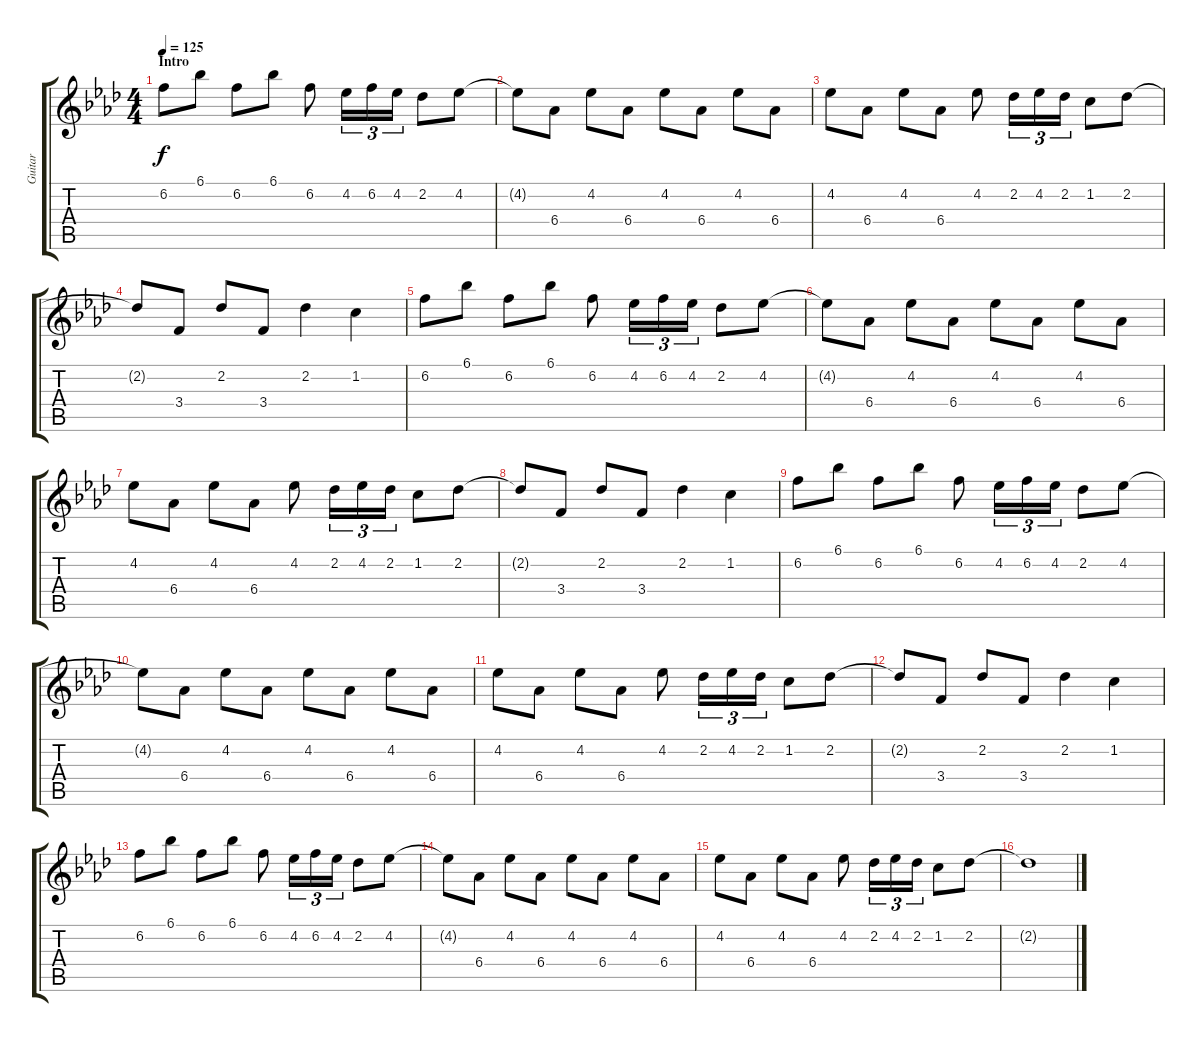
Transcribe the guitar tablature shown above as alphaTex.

\track ("Guitar" "Guitar") {instrument distortionguitar}
\staff {score tabs}
\tuning (E4 B3 G3 D3 A2 D2) {hide}
\ts (4 4)
\section ("" "Intro")
\tempo 125
\clef g2
\ks fminor
6.2.8{dy f instrument distortionguitar} 6.1.8 6.2.8 6.1.8 6.2.8 4.2.16{tu (3 2)} 6.2.16{tu (3 2)} 4.2.16{tu (3 2)} 2.2.8 4.2.8 |
4.2{t}.8 6.4.8 4.2.8 6.4.8 4.2.8 6.4.8 4.2.8 6.4.8 |
4.2.8 6.4.8 4.2.8 6.4.8 4.2.8 2.2.16{tu (3 2)} 4.2.16{tu (3 2)} 2.2.16{tu (3 2)} 1.2.8 2.2.8 |
2.2{t}.8 3.4.8 2.2.8 3.4.8 2.2.4 1.2.4 |
6.2.8 6.1.8 6.2.8 6.1.8 6.2.8 4.2.16{tu (3 2)} 6.2.16{tu (3 2)} 4.2.16{tu (3 2)} 2.2.8 4.2.8 |
4.2{t}.8 6.4.8 4.2.8 6.4.8 4.2.8 6.4.8 4.2.8 6.4.8 |
4.2.8 6.4.8 4.2.8 6.4.8 4.2.8 2.2.16{tu (3 2)} 4.2.16{tu (3 2)} 2.2.16{tu (3 2)} 1.2.8 2.2.8 |
2.2{t}.8 3.4.8 2.2.8 3.4.8 2.2.4 1.2.4 |
6.2.8 6.1.8 6.2.8 6.1.8 6.2.8 4.2.16{tu (3 2)} 6.2.16{tu (3 2)} 4.2.16{tu (3 2)} 2.2.8 4.2.8 |
4.2{t}.8 6.4.8 4.2.8 6.4.8 4.2.8 6.4.8 4.2.8 6.4.8 |
4.2.8 6.4.8 4.2.8 6.4.8 4.2.8 2.2.16{tu (3 2)} 4.2.16{tu (3 2)} 2.2.16{tu (3 2)} 1.2.8 2.2.8 |
2.2{t}.8 3.4.8 2.2.8 3.4.8 2.2.4 1.2.4 |
6.2.8 6.1.8 6.2.8 6.1.8 6.2.8 4.2.16{tu (3 2)} 6.2.16{tu (3 2)} 4.2.16{tu (3 2)} 2.2.8 4.2.8 |
4.2{t}.8 6.4.8 4.2.8 6.4.8 4.2.8 6.4.8 4.2.8 6.4.8 |
4.2.8 6.4.8 4.2.8 6.4.8 4.2.8 2.2.16{tu (3 2)} 4.2.16{tu (3 2)} 2.2.16{tu (3 2)} 1.2.8 2.2.8 |
2.2{t}.1{volume 0}
